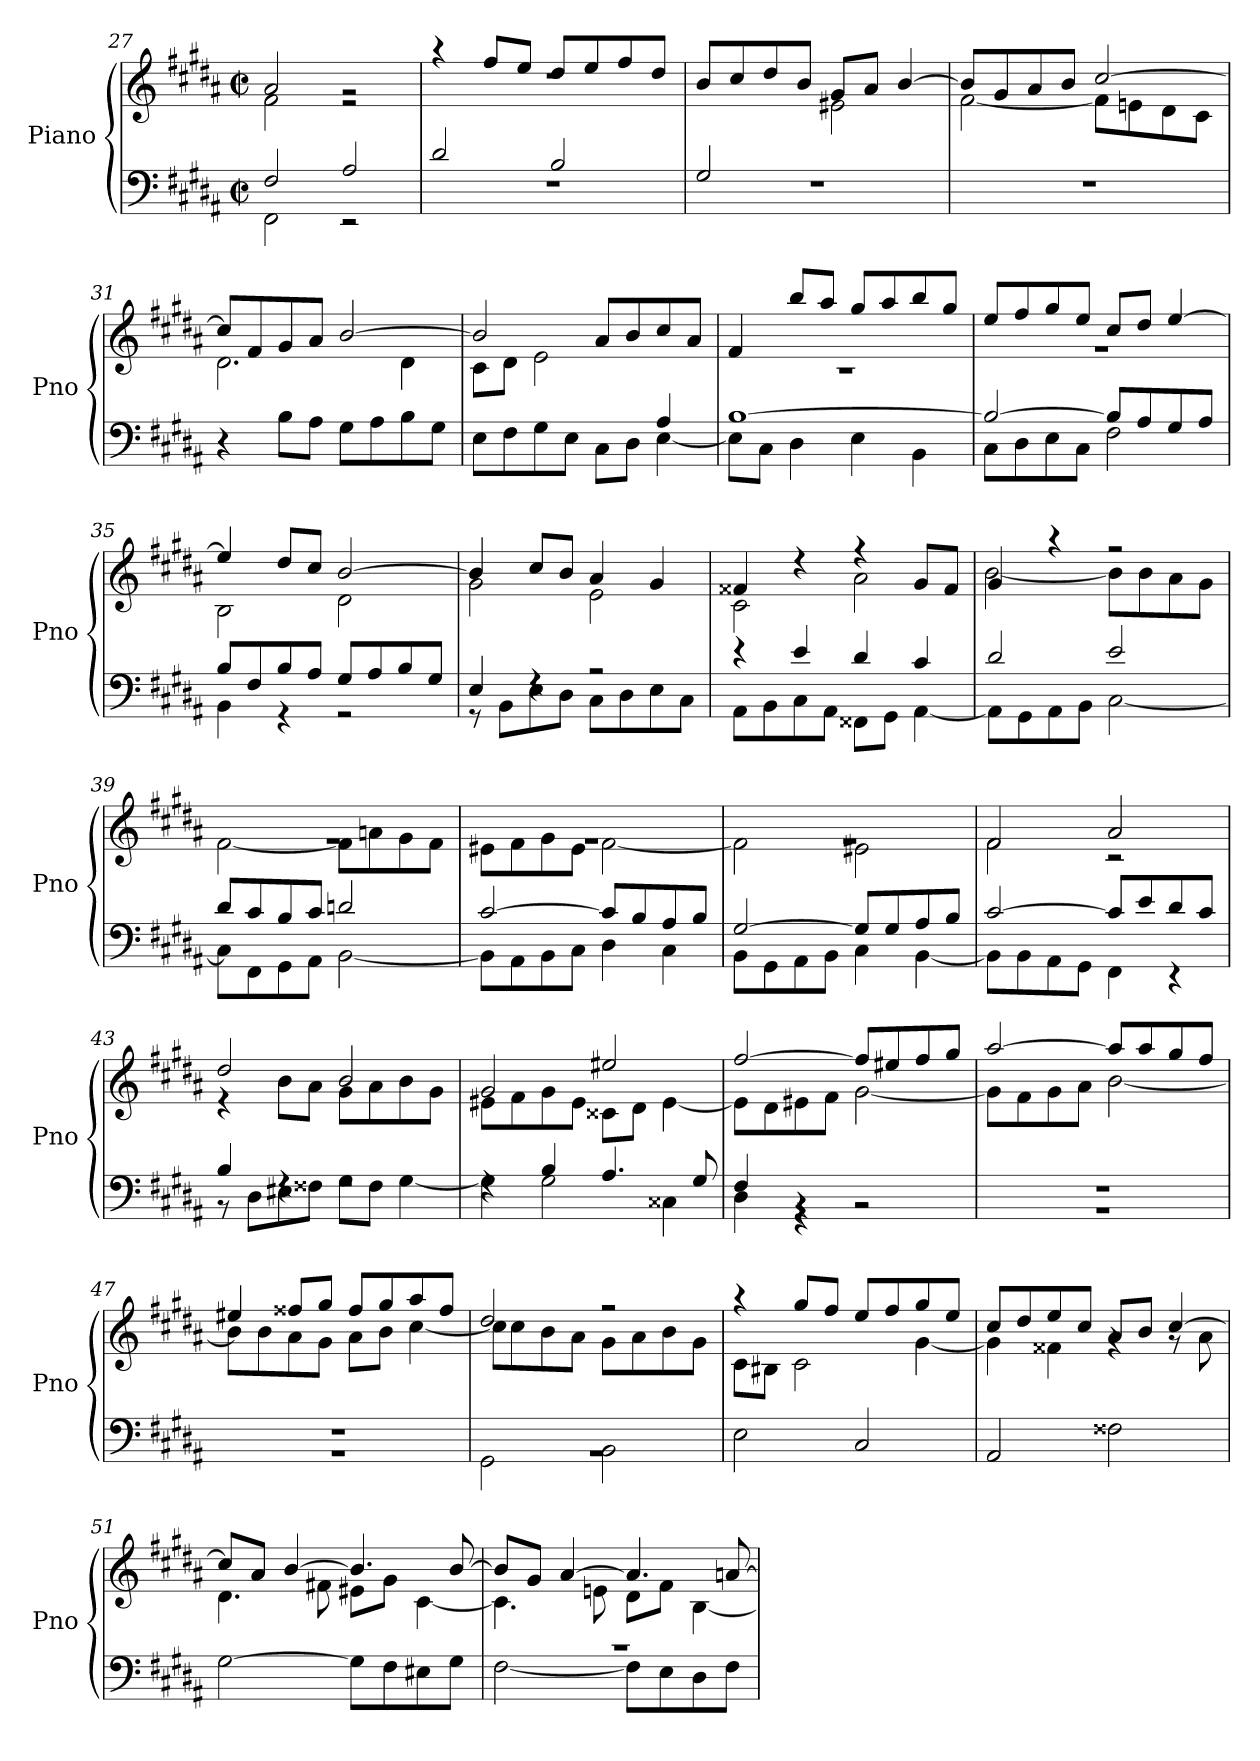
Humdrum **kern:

**kern	**kern
*part1	*part1
*staff2	*staff1
*I"Piano	*
*I'Pno	*
!!LO:PB:g=z
*clefF4	*clefG2
*k[f#c#g#d#a#]	*k[f#c#g#d#a#]
*M2/2	*M2/2
*met(c|)	*met(c|)
=27	=27
*^	*^
2F#/	2FF#\	2a#/	2f#\
2A#/	2r	2rg	2r
=28	=28	=28	=28
2d#/	1rF	4r	1rdd
.	.	8ff#/L	.
.	.	8ee/J	.
2B/	.	8dd#/L	.
.	.	8ee/	.
.	.	8ff#/	.
.	.	8dd#/J	.
=29	=29	=29	=29
2G#/	1rF	8b/L	2ryy
.	.	8cc#/	.
.	.	8dd#/	.
.	.	8b/J	.
2ryy	.	8g#/L	2e#X\
.	.	8a#/J	.
.	.	[4b/	.
*v	*v	*	*
=30	=30	=30
1rF	8b/L]	[2f#\
.	8g#/	.
.	8a#/	.
.	8b/J	.
.	[2cc#/	8f#\L]
.	.	8en\
.	.	8d#\
.	.	8c#\J
=31	=31	=31
4r	8cc#/L]	2.d#\
.	8f#/	.
8B\L	8g#/	.
8A#\J	8a#/J	.
8G#\L	[2b/	.
8A#\	.	.
8B\	.	4d#\
8G#\J	.	.
!!LO:LB:g=z	!!
=32	=32	=32
*^	*	*
8E\L	2.ryy	2b/]	8c#\L
8F#\	.	.	8d#\J
8G#\	.	.	2e\
8E\J	.	.	.
8C#\L	.	8a#/L	.
8D#\J	.	8b/	.
4A#/	[4E\	8cc#/	4ryy
.	.	8a#/J	.
=33	=33	=33	=33
[1B	8E\L]	4f#/	1r
.	8C#\J	.	.
.	4D#\	8bb/L	.
.	.	8aa#/J	.
.	4E\	8gg#/L	.
.	.	8aa#/	.
.	4BB\	8bb/	.
.	.	8gg#/J	.
=34	=34	=34	=34
2B/_	8C#\L	8ee/L	1r
.	8D#\	8ff#/	.
.	8E\	8gg#/	.
.	8C#\J	8ee/J	.
8B/L]	2F#\	8cc#/L	.
8A#/	.	8dd#/J	.
8G#/	.	[4ee/	.
8A#/J	.	.	.
=35	=35	=35	=35
8B/L	4BB\	4ee/]	2B\
8F#/	.	.	.
8B/	4r	8dd#/L	.
8A#/J	.	8cc#/J	.
8G#/L	2r	[2b/	2d#\
8A#/	.	.	.
8B/	.	.	.
8G#/J	.	.	.
!!LO:LB:g=z	!!
=36	=36	=36	=36
4E/	8r	4b/]	2g#\
.	8BB\L	.	.
4rF	8E\	8cc#/L	.
.	8D#\J	8b/J	.
2r	8C#\L	4a#/	2e\
.	8D#\	.	.
.	8E\	4g#/	.
.	8C#\J	.	.
!!LO:LB:g=z	!!
=37	=37	=37	=37
4r	8AA#\L	4f##X/	2c#\
.	8BB\	.	.
4e/	8C#\	4r	.
.	8AA#\J	.	.
4d#/	8FF##X\L	4r	2a#\
.	8GG#\J	.	.
4c#/	[4AA#\	8g#/L	.
.	.	8f##/J	.
=38	=38	=38	=38
2d#/	8AA#\L]	4g#/	[2b\
.	8GG#\	.	.
.	8AA#\	4r	.
.	8BB\J	.	.
2e/	[2C#\	2r	8b\L]
.	.	.	8b\
.	.	.	8a#\
.	.	.	8g#\J
=39	=39	=39	=39
8d#/L	8C#\L]	1rg	[2f#\
8c#/	8FF#\	.	.
8B/	8GG#\	.	.
8c#/J	8AA#\J	.	.
2dn/	[2BB\	.	8f#\L]
.	.	.	8an\
.	.	.	8g#\
.	.	.	8f#\J
=40	=40	=40	=40
[2c#/	8BB\L]	1rg	8e#X\L
.	8AA#\	.	8f#\
.	8BB\	.	8g#\
.	8C#\J	.	8e#\J
8c#/L]	4D#\	.	[2f#\
8B/	.	.	.
8A#/	4C#\	.	.
8B/J	.	.	.
!!LO:LB:g=z	!!
=41	=41	=41	=41
[2G#/	8BB\L	1rg	2f#\]
.	8GG#\	.	.
.	8AA#\	.	.
.	8BB\J	.	.
8G#/L]	4C#\	.	2e#X\
8G#/	.	.	.
8A#/	[4BB\	.	.
8B/J	.	.	.
!!LO:LB:g=z	!!
=42	=42	=42	=42
[2c#/	8BB\L]	2f#/	2f#\
.	8BB\	.	.
.	8AA#\	.	.
.	8GG#\J	.	.
8c#/L]	4FF#\	2a#/	2r
8e/	.	.	.
8d#/	4r	.	.
8c#/J	.	.	.
=43	=43	=43	=43
4B/	8r	2dd#/	4r
.	8D#\L	.	.
4rF	8E#X\	.	8b\L
.	8F##X\J	.	8a#\J
2rF	8G#\L	2b/	8g#\L
.	8F##\J	.	8a#\
.	[4G#\	.	8b\
.	.	.	8g#\J
=44	=44	=44	=44
4rF	4G#\]	2g#/	8e#X\L
.	.	.	8f#\
4B/	2G#\	.	8g#\
.	.	.	8e#\J
4.A#/	.	2ee#X/	8c##X\L
.	.	.	8d#\J
.	4C##X\	.	[4e#\
8G#/	.	.	.
=45	=45	=45	=45
4F#/	4D#\	[2ff#/	8e#\L]
.	.	.	8d#\
4rBB	4r	.	8e#X\
.	.	.	8f#\J
2rBB	2r	8ff#/L]	[2g#\
.	.	8ee#X/	.
.	.	8ff#/	.
.	.	8gg#/J	.
!!LO:PB:g=z	!!
=46	=46	=46	=46
1rBB	1rF	[2aa#/	8g#\L]
.	.	.	8f#\
.	.	.	8g#\
.	.	.	8a#\J
.	.	8aa#/L]	[2b\
.	.	8aa#/	.
.	.	8gg#/	.
.	.	8ff#/J	.
!!LO:LB:g=z	!!
=47	=47	=47	=47
1rBB	1rF	4ee#X/	8b\L]
.	.	.	8b\
.	.	8ff##X/L	8a#\
.	.	8gg#/J	8g#\J
.	.	8ff##/L	8a#\L
.	.	8gg#/	8b\J
.	.	8aa#/	[4cc#\
.	.	8ff##/J	.
=48	=48	=48	=48
1rBB	2GG#\	2dd#/	8cc#\L]
.	.	.	8cc#\
.	.	.	8b\
.	.	.	8a#\J
.	2BB\	2r	8g#\L
.	.	.	8a#\
.	.	.	8b\
.	.	.	8g#\J
*v	*v	*	*
=49	=49	=49
2E\	4r	8c#\L
.	.	8B#X\J
.	8gg#/L	2c#\
.	8ff#/J	.
2C#/	8ee/L	.
.	8ff#/	.
.	8gg#/	[4g#\
.	8ee/J	.
=50	=50	=50
2AA#/	8cc#/L	4g#\]
.	8dd#/	.
.	8ee/	4f##X\
.	8cc#/J	.
2F##X\	8a#/L	4rg
.	8b/J	.
.	[4cc#/	8rg
.	.	8a#\
!!LO:LB:g=z	!!
=51	=51	=51
[2G#\	8cc#/L]	4.d#\
.	8a#/J	.
.	[4b/	.
.	.	8f#X\
8G#\L]	4.b/]	8e#X\L
8F#\	.	8g#\J
8E#X\	.	[4c#\
8G#\J	[8b/	.
!!LO:LB:g=z	!!
=52	=52	=52
*^	*	*
1r	[2F#\	8b/L]	4.c#\]
.	.	8g#/J	.
.	.	[4a#/	.
.	.	.	8en\
.	8F#\L]	4.a#/]	8d#\L
.	8E\	.	8f#\J
.	8D#\	.	[4B\
.	8F#\J	[8an/	.
*v	*v	*	*
*	*v	*v
=	=
*-	*-
